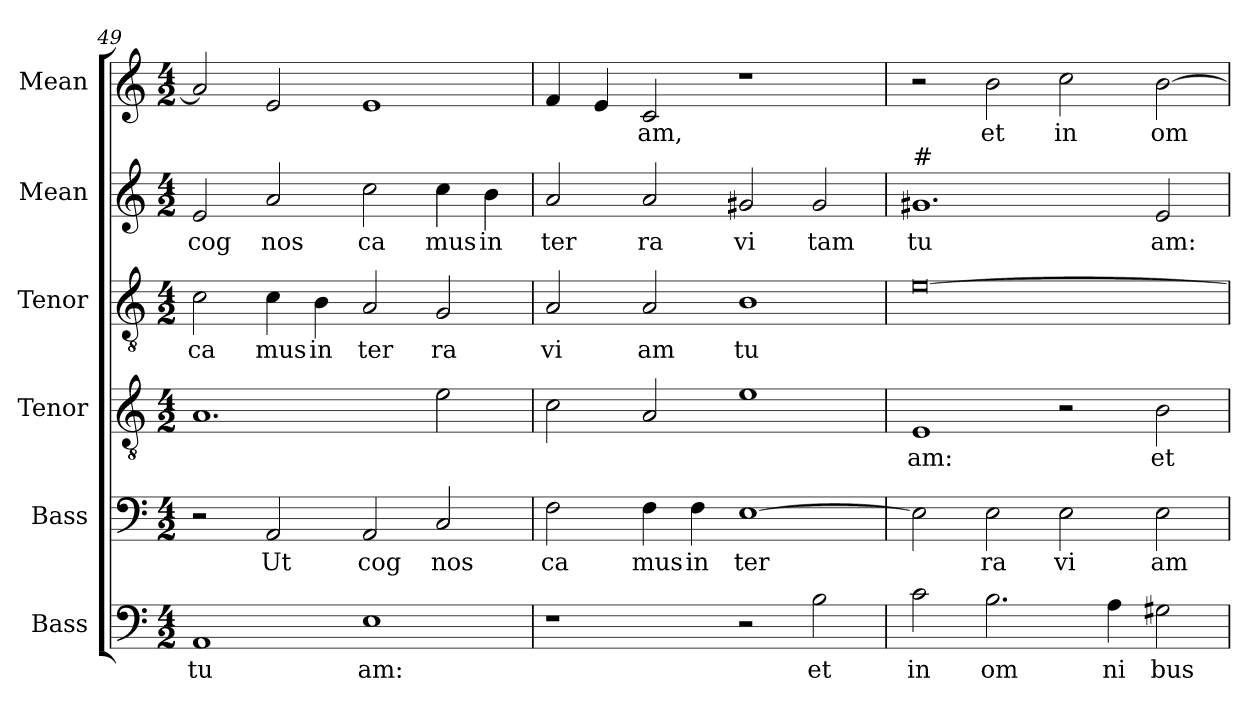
**kern	**text	**kern	**text	**kern	**text	**kern	**text	**kern	**text	**kern	**text
*part6	*part6	*part5	*part5	*part4	*part4	*part3	*part3	*part2	*part2	*part1	*part1
*staff6	*staff6	*staff5	*staff5	*staff4	*staff4	*staff3	*staff3	*staff2	*staff2	*staff1	*staff1
*I"Bass	*	*I"Bass	*	*I"Tenor	*	*I"Tenor	*	*I"Mean	*	*I"Mean	*
*I'B.	*	*I'B.	*	*I'T.	*	*I'T.	*	*I'M.	*	*I'M.	*
*clefF4	*	*clefF4	*	*clefGv2	*	*clefGv2	*	*clefG2	*	*clefG2	*
*	*	*	*	*ITrd7c12	*	*ITrd7c12	*	*	*	*	*
*k[]	*	*k[]	*	*k[]	*	*k[]	*	*k[]	*	*k[]	*
*a:	*	*a:	*	*a:	*	*a:	*	*a:	*	*a:	*
*M4/2	*	*M4/2	*	*M4/2	*	*M4/2	*	*M4/2	*	*M4/2	*
=49	=49	=49	=49	=49	=49	=49	=49	=49	=49	=49	=49
!	!LO:LY:b:color=#000000	!	!	!	!	!	!	!	!	!	!
!	!	!	!	!	!	!	!LO:LY:b:color=#000000	!	!	!	!
!	!	!	!	!	!	!	!	!	!LO:LY:b:color=#000000	!	!
1AAi	tu	2r	.	1.AAi	.	2Ci\	ca	2ei/	cog	2ai/]	.
!	!	!	!LO:LY:b:color=#000000	!	!	!	!	!	!	!	!
!	!	!	!	!	!	!	!LO:LY:b:color=#000000	!	!	!	!
!	!	!	!	!	!	!	!	!	!LO:LY:b:color=#000000	!	!
.	.	2AAi/	Ut	.	.	4Ci\	mus	2ai/	nos	2ei/	.
!	!	!	!	!	!	!	!LO:LY:b:color=#000000	!	!	!	!
.	.	.	.	.	.	4BBi\	in	.	.	.	.
!	!LO:LY:b:color=#000000	!	!	!	!	!	!	!	!	!	!
!	!	!	!LO:LY:b:color=#000000	!	!	!	!	!	!	!	!
!	!	!	!	!	!	!	!LO:LY:b:color=#000000	!	!	!	!
!	!	!	!	!	!	!	!	!	!LO:LY:b:color=#000000	!	!
1Ei	am:	2AAi/	cog	.	.	2AAi/	ter	2cci\	ca	1ei	.
!	!	!	!LO:LY:b:color=#000000	!	!	!	!	!	!	!	!
!	!	!	!	!	!	!	!LO:LY:b:color=#000000	!	!	!	!
!	!	!	!	!	!	!	!	!	!LO:LY:b:color=#000000	!	!
.	.	2Ci/	nos	2Ei\	.	2GGi/	ra	4cci\	mus	.	.
!	!	!	!	!	!	!	!	!	!LO:LY:b:color=#000000	!	!
.	.	.	.	.	.	.	.	4bi\	in	.	.
=50	=50	=50	=50	=50	=50	=50	=50	=50	=50	=50	=50
!	!	!	!LO:LY:b:color=#000000	!	!	!	!	!	!	!	!
!	!	!	!	!	!	!	!LO:LY:b:color=#000000	!	!	!	!
!	!	!	!	!	!	!	!	!	!LO:LY:b:color=#000000	!	!
1r	.	2Fi\	ca	2Ci\	.	2AAi/	vi	2ai/	ter	4fi/	.
.	.	.	.	.	.	.	.	.	.	4ei/	.
!	!	!	!LO:LY:b:color=#000000	!	!	!	!	!	!	!	!
!	!	!	!	!	!	!	!LO:LY:b:color=#000000	!	!	!	!
!	!	!	!	!	!	!	!	!	!LO:LY:b:color=#000000	!	!
!	!	!	!	!	!	!	!	!	!	!	!LO:LY:b:color=#000000
.	.	4Fi\	mus	2AAi/	.	2AAi/	am	2ai/	ra	2ci/	am,
!	!	!	!LO:LY:b:color=#000000	!	!	!	!	!	!	!	!
.	.	4Fi\	in	.	.	.	.	.	.	.	.
!	!	!	!LO:LY:b:color=#000000	!	!	!	!	!	!	!	!
!	!	!	!	!	!	!	!LO:LY:b:color=#000000	!	!	!	!
!	!	!	!	!	!	!	!	!	!LO:LY:b:color=#000000	!	!
2r	.	[>1Ei	ter	1Ei	.	1BBi	tu	2g#Xi/	vi	1r	.
!	!LO:LY:b:color=#000000	!	!	!	!	!	!	!	!	!	!
!	!	!	!	!	!	!	!	!	!LO:LY:b:color=#000000	!	!
2Bi\	et	.	.	.	.	.	.	2g#i/	tam	.	.
!!LO:PB:g=z
=51	=51	=51	=51	=51	=51	=51	=51	=51	=51	=51	=51
!	!LO:LY:b:color=#000000	!	!	!	!	!	!	!	!	!	!
!	!	!	!	!	!LO:LY:b:color=#000000	!	!	!	!	!	!
!	!	!	!	!	!	!	!	!LO:TX:t=#	!	!	!
!	!	!	!	!	!	!	!	!	!LO:LY:b:color=#000000	!	!
2ci\	in	2Ei\]	.	1EEi	am:	[>0Ei	.	1.g#i	tu	2r	.
!	!LO:LY:b:color=#000000	!	!	!	!	!	!	!	!	!	!
!	!	!	!LO:LY:b:color=#000000	!	!	!	!	!	!	!	!
!	!	!	!	!	!	!	!	!	!	!	!LO:LY:b:color=#000000
2.Bi\	om	2Ei\	ra	.	.	.	.	.	.	2bi\	et
!	!	!	!LO:LY:b:color=#000000	!	!	!	!	!	!	!	!
!	!	!	!	!	!	!	!	!	!	!	!LO:LY:b:color=#000000
.	.	2Ei\	vi	2r	.	.	.	.	.	2cci\	in
!	!LO:LY:b:color=#000000	!	!	!	!	!	!	!	!	!	!
4Ai\	ni	.	.	.	.	.	.	.	.	.	.
!	!LO:LY:b:color=#000000	!	!	!	!	!	!	!	!	!	!
!	!	!	!LO:LY:b:color=#000000	!	!	!	!	!	!	!	!
!	!	!	!	!	!LO:LY:b:color=#000000	!	!	!	!	!	!
!	!	!	!	!	!	!	!	!	!LO:LY:b:color=#000000	!	!
!	!	!	!	!	!	!	!	!	!	!	!LO:LY:b:color=#000000
2G#Xi\	bus	2Ei\	am	2BBi\	et	.	.	2ei/	am:	[>2bi\	om
=	=	=	=	=	=	=	=	=	=	=	=
*-	*-	*-	*-	*-	*-	*-	*-	*-	*-	*-	*-
